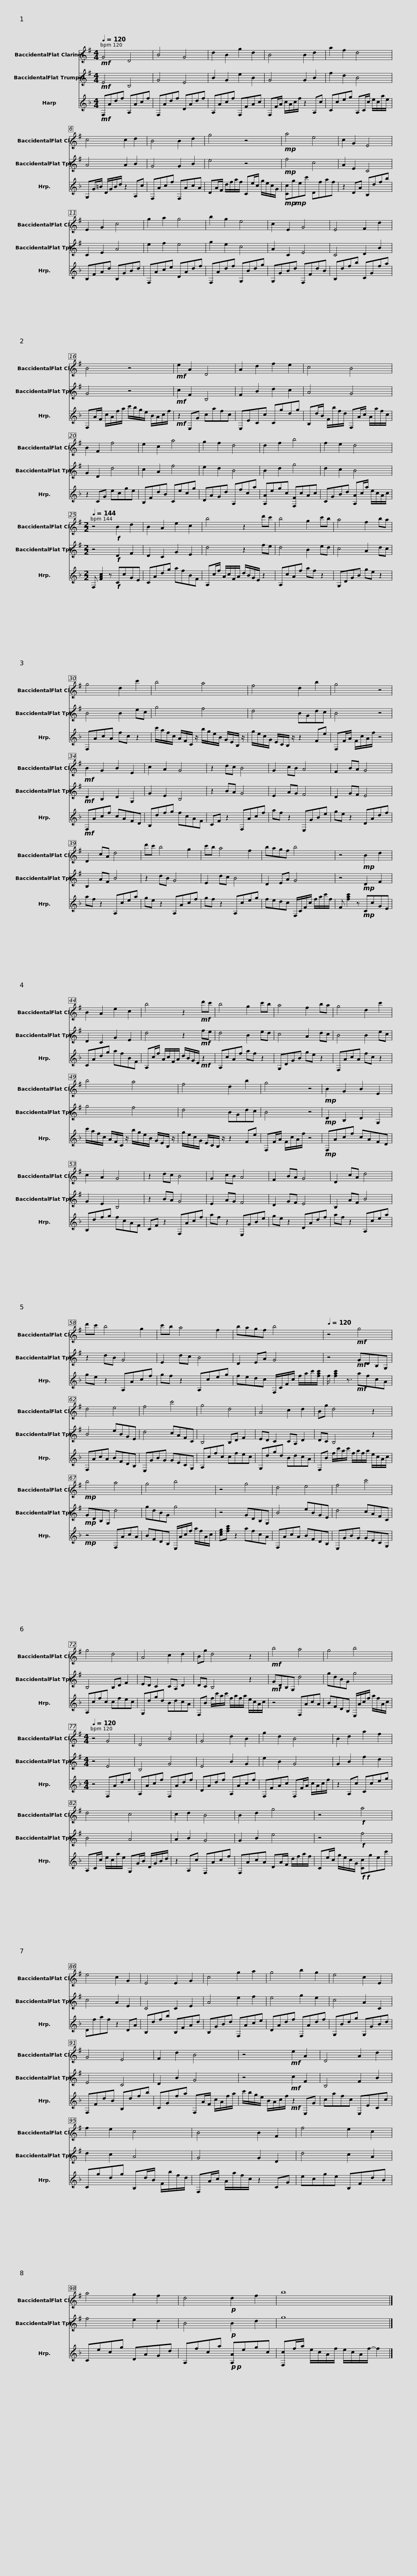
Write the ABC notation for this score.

X:1
%%score 1 2 3
L:1/8
Q:1/4=120
M:4/4
I:linebreak $
K:F
V:1 treble transpose=-2
V:2 treble transpose=-2
V:3 treble
V:1
[K:G]!mf! G4 D4 | B4 G4 | d2 B2 g2 d2 | B4 B2 d2 |$ a2 f2 d4 | %5
 c4 c2 d2 | B4 B2 d2 |$ g4 z4 |!mp! a4 e4 | c2 G2 E4 | %10
 E2 G2 c4 |$ g2 a2 g4 | b2 g2 e4 | c2 E2 G4 | E4 F2 d2 |$ %15
 B4 z4 |!mf! e2 A2 D4 | A2 d2 f2 e2 |$ c4 B4 | B2 F2 f4 | %20
 e2 c2 a4 | g2 f2 d4 |$ d2 f2 b4 | f2 e2 d4 |[M:2/2][Q:1/4=144] z4!f! B2 d2 | %25
 B2 A2 e2 c2 |$ b4 z2 d'c' | b4 g2 c'b | a4 f2 ba | g4 d2 c'2 |$ %30
 b4 a4 | f4 d2 b2 | g4 z4 |$!mf! B2 G2 B2 E2 | c2 A2 G4 | %35
 z2 dc B4 | G2 cB A4 | F2 BA G4 |$ D2 cA d4 | d'c' b4 g2 | %40
 c'b a4 f2 | bagf b4 |$ z4!mp! B2 d2 | B2 A2 e2 c2 | b4 z2!mf! d'c' | %45
 b4 g2 c'b |$ a4 f2 ba | g4 d2 c'2 | b4 a4 |$ f4 d2 b2 | %50
 g4 z4 |!mp! B2 G2 B2 E2 | c2 A2 G4 |$ z2 dc B4 | G2 cB A4 | %55
 F2 BA G4 | D2 cA d4 |$ d'c' b4 g2 | c'b a4 f2 | bagf b4 | %60
[Q:1/4=120] z4!mf! g4 |$ d4 e4 | f4 c'4 | g4 d4 | A4 c2 d2 |$ %65
 Bg d4 z2 |!mp! b4 a4 | g4 b4 |$ z4 g4 | d4 e4 | %70
 f4 c'4 | g4 d4 |$ A4 c2 d2 | Bg d4 z2 |!mf! b4 a4 |$ %75
 g4 b4 |[M:4/4][Q:1/4=120] z4 G4 | D4 B4 | G4 d2 B2 |$ g2 d2 B4 | %80
 B2 d2 a2 f2 | d4 c4 | c2 d2 B4 |$ B2 d2 g4 | z4!f! a4 | %85
 e4 c2 G2 | E4 E2 G2 |$ c4 g2 a2 | g4 b2 g2 | e4 c2 E2 | %90
 G4 E4 |$ F2 d2 B4 | z4!mf! e2 A2 | D4 A2 d2 |$ f2 e2 c4 | %95
 B4 B2 F2 | f4 e2 c2 | a4 g2 f2 |$ d4!p! d2 f2 | b8 |] %100
V:2
[K:G]!mf! E4 B,4 | G4 E4 | B2 G2 e2 B2 | G4 G2 B2 |$ f2 d2 B4 | %5
 A4 A2 B2 | G4 G2 B2 |$ e4 z4 |!mp! f4 c4 | A2 E2 C4 | %10
 C2 E2 A4 |$ e2 f2 e4 | g2 e2 c4 | A2 C2 E4 | C4 D2 B2 |$ %15
 G4 z4 |!mf! c2 F2 B,4 | F2 B2 d2 c2 |$ A4 G4 | G2 D2 d4 | %20
 c2 A2 f4 | e2 d2 B4 |$ B2 d2 g4 | d2 c2 B4 |[M:2/2] z4!f! D2 F2 | %25
 D2 C2 G2 E2 |$ d4 z2 fe | d4 B2 ed | c4 A2 dc | B4 B2 ec |$ %30
 g4 f4 | d4 BGdc | B4 z4 |$!mf! D2 B,2 D2 G,2 | G2 E2 B,4 | %35
 z2 BA G4 | E2 AG F4 | D2 GF E4 |$ B,2 AF B4 | z2 dB G4 | %40
 E2 dc B4 | D2 EA G4 |$ z4!mp! D2 F2 | D2 C2 G2 E2 | d4 z2!mf! fe | %45
 d4 B2 ed |$ c4 A2 dc | B4 B2 ec | g4 f4 |$ d4 BGdc | %50
 B4 z4 |!mp! D2 B,2 D2 G,2 | G2 E2 B,4 |$ z2 BA G4 | E2 AG F4 | %55
 D2 GF E4 | B,2 AF B4 |$ z2 dB G4 | E2 dc B4 | D2 EA G4 | %60
 z4!mf! GDB,G, |$ B4 eBGE | d4 cAFC | B,4 B,D F2 | ED C2 CA, D2 |$ %65
 DC B,4 z2 |!mp! GDB,G, d4 | gdBG g4 |$ z4 GDB,G, | B4 eBGE | %70
 d4 cAFC | B,4 B,D F2 |$ ED C2 CA, D2 | DC B,4 z2 |!mf! GDB,G, d4 |$ %75
 gdBG g4 |[M:4/4] z4 E4 | B,4 G4 | E4 B2 G2 |$ e2 B2 G4 | %80
 G2 B2 f2 d2 | B4 A4 | A2 B2 G4 |$ G2 B2 e4 | z4!f! f4 | %85
 c4 A2 E2 | C4 C2 E2 |$ A4 e2 f2 | e4 g2 e2 | c4 A2 C2 | %90
 E4 C4 |$ D2 B2 G4 | z4!mf! c2 F2 | B,4 F2 B2 |$ d2 c2 A4 | %95
 G4 G2 D2 | d4 c2 A2 | f4 e2 d2 |$ B4!p! B2 d2 | g8 |] %100
V:3
!mf! F,Adf A,Acf | F,Adf DAdf | A,Acf F,FAc | F,F/A/ c/A/c/f/ z2 A,c |$ Cceg A,C/c/ e/c/a/e/ | %5
 G,G/=B/ D/G/B/d/ z2 A,c | F,Acf F,AcA |$ DA/F/ d/f/a/f/ Ce/c/ g/e/c/G/ |!mp!!mp! [Cc]gec' Dfaf | z2 DA B,dfb | %10
 B,FAd B,GBd |$ F,Ace DAdf | F,Adf G,Bdg | G,GBd F,FdB | B,dfb CGfa |$ %15
 F,A/F/ c/A/f/a/ c'/b/g/e/ B/A/c/f/ |!mf! z2 E,G cafc | E,ECc Cgdg |$ B,d/B/ F/b/f/d/ F,A/c/ A/a/f/c/ | z2 CG ecge | %20
 B,FdB Cecg | DAGd A,fca |$ [A,A]egc [F,F]cAc | CGBd [A,A]c/a/ e/c/A/c/ |[M:2/2] F, [FAc]2 z!f! CcGE | %25
 CAdg afBF |$ A,c/f/ A/c/F/A/ d/B/G/E/ z2 | A,cAf af z2 | G,DGB ge z2 | F,AcA fc z2 |$ %30
 c'/a/f/c/ A/F/C/ z/ b/g/e/B/ G/E/B,/ z/ | g/e/c/G/ E/C/B,/ z/ z2 Fe | F,F/A/ F/c/A/f/ z4 |$!mf! F,Acf cAFD | B,dfg fcAF | %35
 CF z2 F,Acf | af z2 E,GBe | ge z2 DAdf |$ af z2 A,cea | ge z2 A,Acf | %40
 gf z2 A,ceg | fedc F,/C/F/c/ f/a/c'/f/ |$ F [fac']2 z!mp! CcGE | CAdg afBF | A,c/f/ A/c/F/A/ d/B/G/E/!mf! z2 | %45
 A,cAf af z2 |$ G,DGB ge z2 | F,AcA fc z2 | c'/a/f/c/ A/F/C/ z/ b/g/e/B/ G/E/B,/ z/ |$ g/e/c/G/ E/C/B,/ z/ z2 Fe | %50
 F,F/A/ F/c/A/f/ z4 |!mp! F,Acf cAFD | B,dfg fcAF |$ CF z2 F,Acf | af z2 E,GBe | %55
 ge z2 DAdf | af z2 A,cea |$ ge z2 A,Acf | gf z2 A,ceg | fedc F,/C/F/c/ f/a/c'/[fac']/ | %60
 f/ [fac']2 z3/2!mf! afcA |$ F,AcA BFDB, | E,GBG GECG, | A,cfc cfec | G,dgd BdcA |$ %65
 F,B f/c'/a/c'/ f/a/f/a/ e/c/A/c/ |!mp! z4 F,AcA | BFDB, E,/A/c/f/ a/f/A/c/ |$ [ceg][fac'] z2 afcA | F,AcA BFDB, | %70
 E,GBG GECG, | A,cfc cfec |$ G,dgd BdcA | F,B f/c'/a/c'/ f/a/f/a/ e/c/A/c/ | z4 F,AcA |$ %75
 BFDB, E,/A/c/f/ a/f/A/c/ |[M:4/4] z4 F,Adf | A,Acf F,Adf | DAdf A,Acf |$ F,FAc F,F/A/ c/A/c/f/ | %80
 z2 A,c Cceg | A,C/c/ e/c/a/e/ G,G/B/ D/G/B/d/ | z2 A,c F,Acf |$ F,AcA DA/F/ d/f/a/f/ | Ce/c/ g/e/c/G/!f!!f! [Cc]gec' | %85
 Dfaf z2 DA | B,dfb B,FAd |$ B,GBd F,Ace | DAdf F,Adf | G,Bdg G,GBd | %90
 F,FdB B,dfb |$ CGfa F,A/F/ c/A/f/a/ | c'/b/g/e/ B/A/c/f/!mf! z2 E,G | cafc E,ECc |$ Cgdg B,d/B/ F/b/f/d/ | %95
 F,A/c/ A/a/f/c/ z2 CG | ecge B,FdB | Cecg DAGd |$ A,fca!p!!p! [A,A]egc | [F,c]f/a/ e/c/A/f/ e/c/A/f/- f2 |] %100
